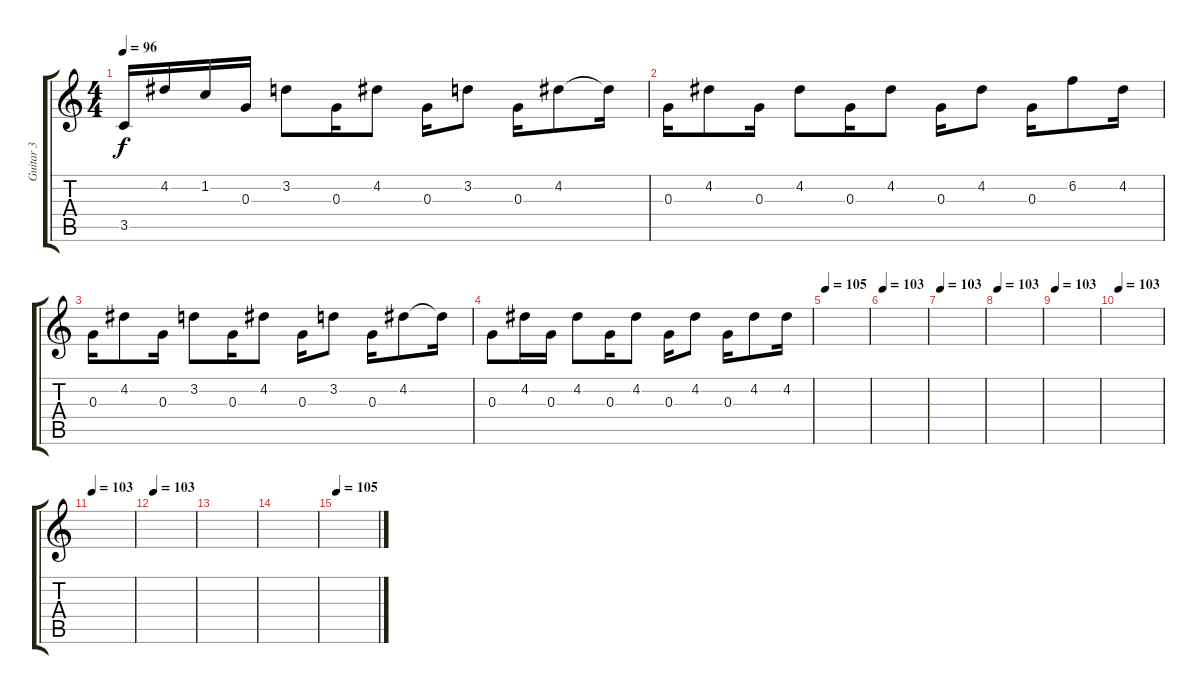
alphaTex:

\track ("Guitar 3" "Guitar 3") {instrument electricguitarjazz}
\staff {score tabs}
\tuning (E4 B3 G3 D3 A2 E2) {hide}
\ts (4 4)
\tempo 96
\clef g2
\ks c
3.5.16{dy f} 4.2.16 1.2.16 0.3.16 3.2.8 0.3.16 4.2.8 0.3.16 3.2.8 0.3.16 4.2.8 4.2{t}.16 |
0.3.16 4.2.8 0.3.16 4.2.8 0.3.16 4.2.8 0.3.16 4.2.8 0.3.16 6.2.8 4.2.16 |
0.3.16 4.2.8 0.3.16 3.2.8 0.3.16 4.2.8 0.3.16 3.2.8 0.3.16 4.2.8 4.2{t}.16 |
0.3.8 4.2.16 0.3.16 4.2.8 0.3.16 4.2.8 0.3.16 4.2.8 0.3.16 4.2.8 4.2.16 |
\tempo 103
\tempo 105
|
\tempo 103
|
\tempo 103
|
\tempo 103
|
\tempo 103
|
\tempo 103
|
\tempo 103
|
\tempo 103
|
|
|
\tempo 105
